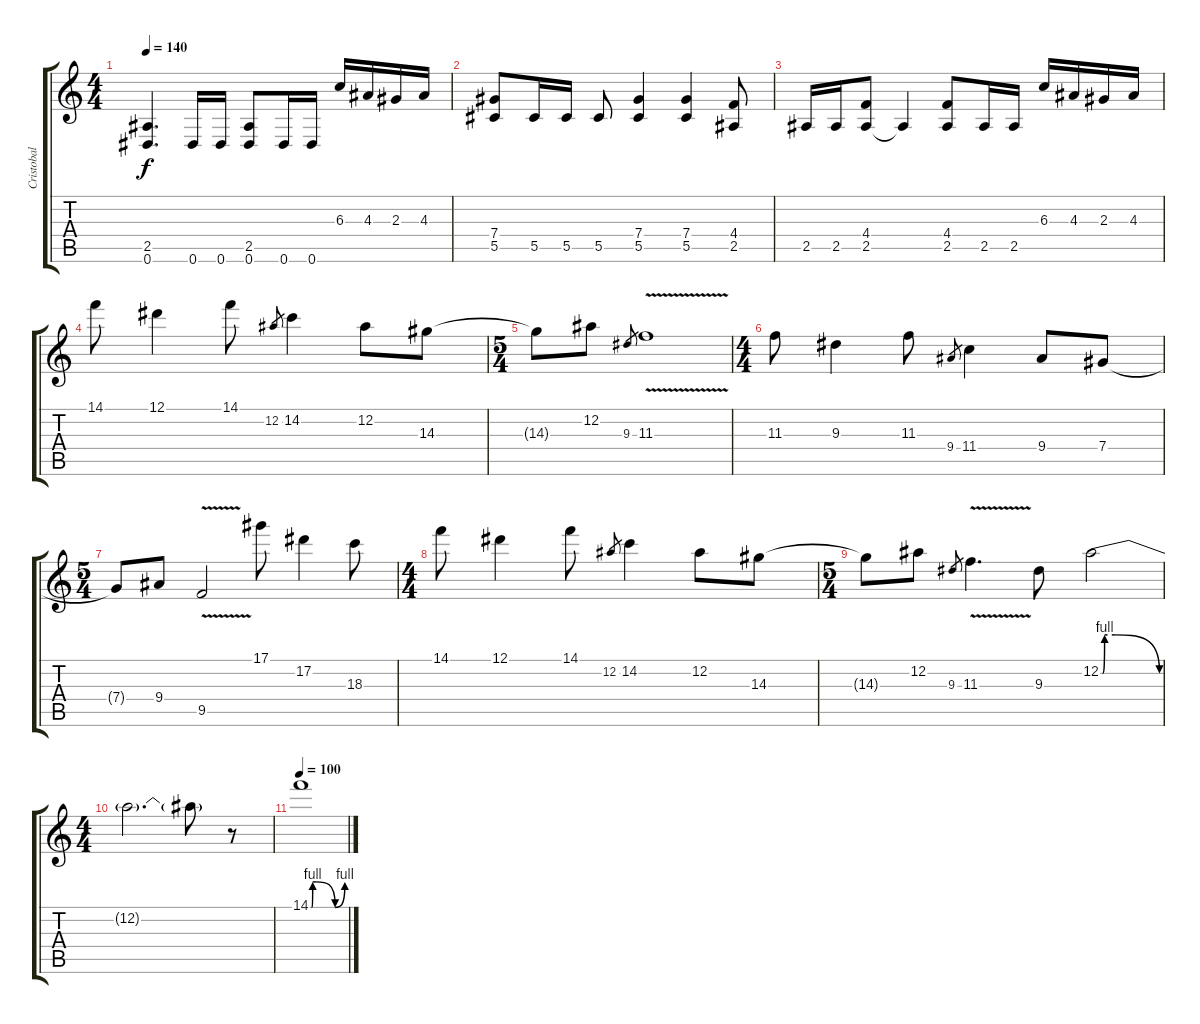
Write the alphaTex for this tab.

\track ("Cristobal Arriagada" "Cristobal ") {instrument distortionguitar}
\staff {score tabs}
\tuning (Eb4 Bb3 Gb3 Db3 Ab2 Eb2) {hide}
\ts (4 4)
\tempo 140
\clef g2
\ks c
(2.5{t} 0.6{t}).4{d dy f} 0.6.16 0.6.16 (2.5 0.6).8 0.6.16 0.6.16 6.3.16 4.3.16 2.3.16 4.3.16 |
(7.4 5.5).8 5.5.16 5.5.16 5.5.8 (7.4 5.5).4 (7.4 5.5).4 (4.4 2.5).8 |
2.5.16 2.5.16 (4.4 2.5).8 2.5{t}.4 (4.4 2.5).8 2.5.16 2.5.16 6.3.16 4.3.16 2.3.16 4.3.16 |
14.1.8 12.1.4 14.1.8 12.2.8{gr} 14.2.4 12.2.8 14.3.8 |
\ts (5 4)
14.3{t}.8 12.2.8 9.3.8{gr} 11.3{v}.1 |
\ts (4 4)
11.3.8 9.3.4 11.3.8 9.4.8{gr} 11.4.4 9.4.8 7.4.8 |
\ts (5 4)
7.4{t}.8 9.4.8 9.5{v}.2 17.1.8 17.2.4 18.3.8 |
\ts (4 4)
14.1.8 12.1.4 14.1.8 12.2.8{gr} 14.2.4 12.2.8 14.3.8 |
\ts (5 4)
14.3{t}.8 12.2.8 9.3.8{gr} 11.3{v}.4{d} 9.3.8 12.2{be (custom 0 0 2 0 4 4 7 4 15 4 60 0)}.2 |
\ts (4 4)
12.2{t}.2{d} 12.2{t}.8 r.8 |
\tempo 100
14.1{be (custom 0 0 2 0 4 4 10 4 43 0 60 4)}.1
